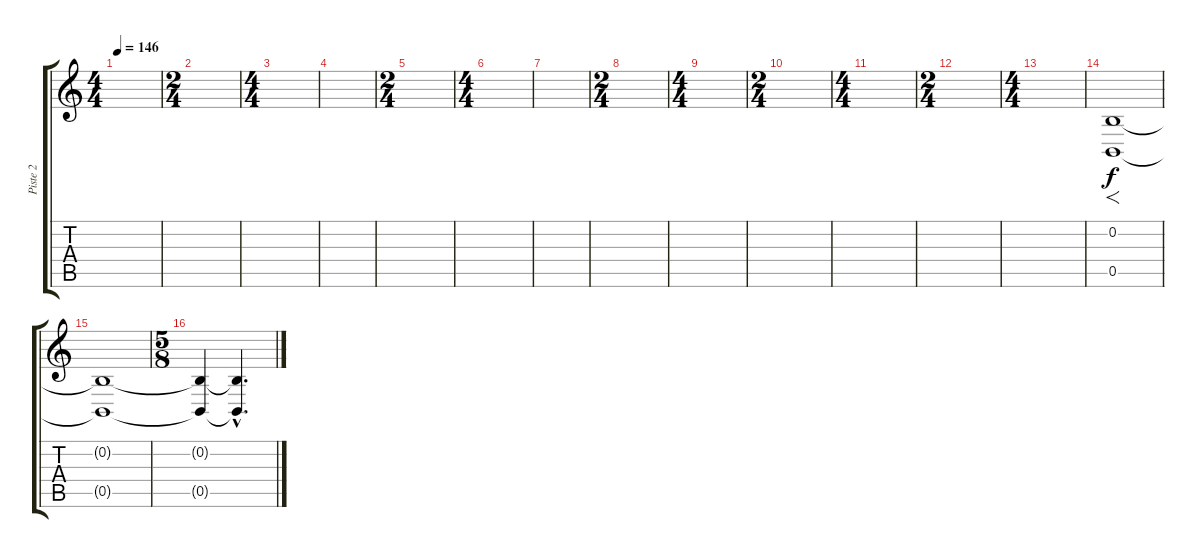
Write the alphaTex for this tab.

\track ("Piste 2" "Piste 2") {instrument pad1newage}
\staff {score tabs}
\tuning (E4 B3 G3 E3 B2 E2) {hide}
\ts (4 4)
\tempo 146
\clef g2
\ks c
|
\ts (2 4)
|
\ts (4 4)
|
|
\ts (2 4)
|
\ts (4 4)
|
|
\ts (2 4)
|
\ts (4 4)
|
\ts (2 4)
|
\ts (4 4)
|
\ts (2 4)
|
\ts (4 4)
|
(0.2 0.5).1{f} |
(0.2{t} 0.5{t}).1 |
\ts (5 8)
(0.2{t} 0.5{t}).4 (0.2{hac t} 0.5{hac t}).4{d}
